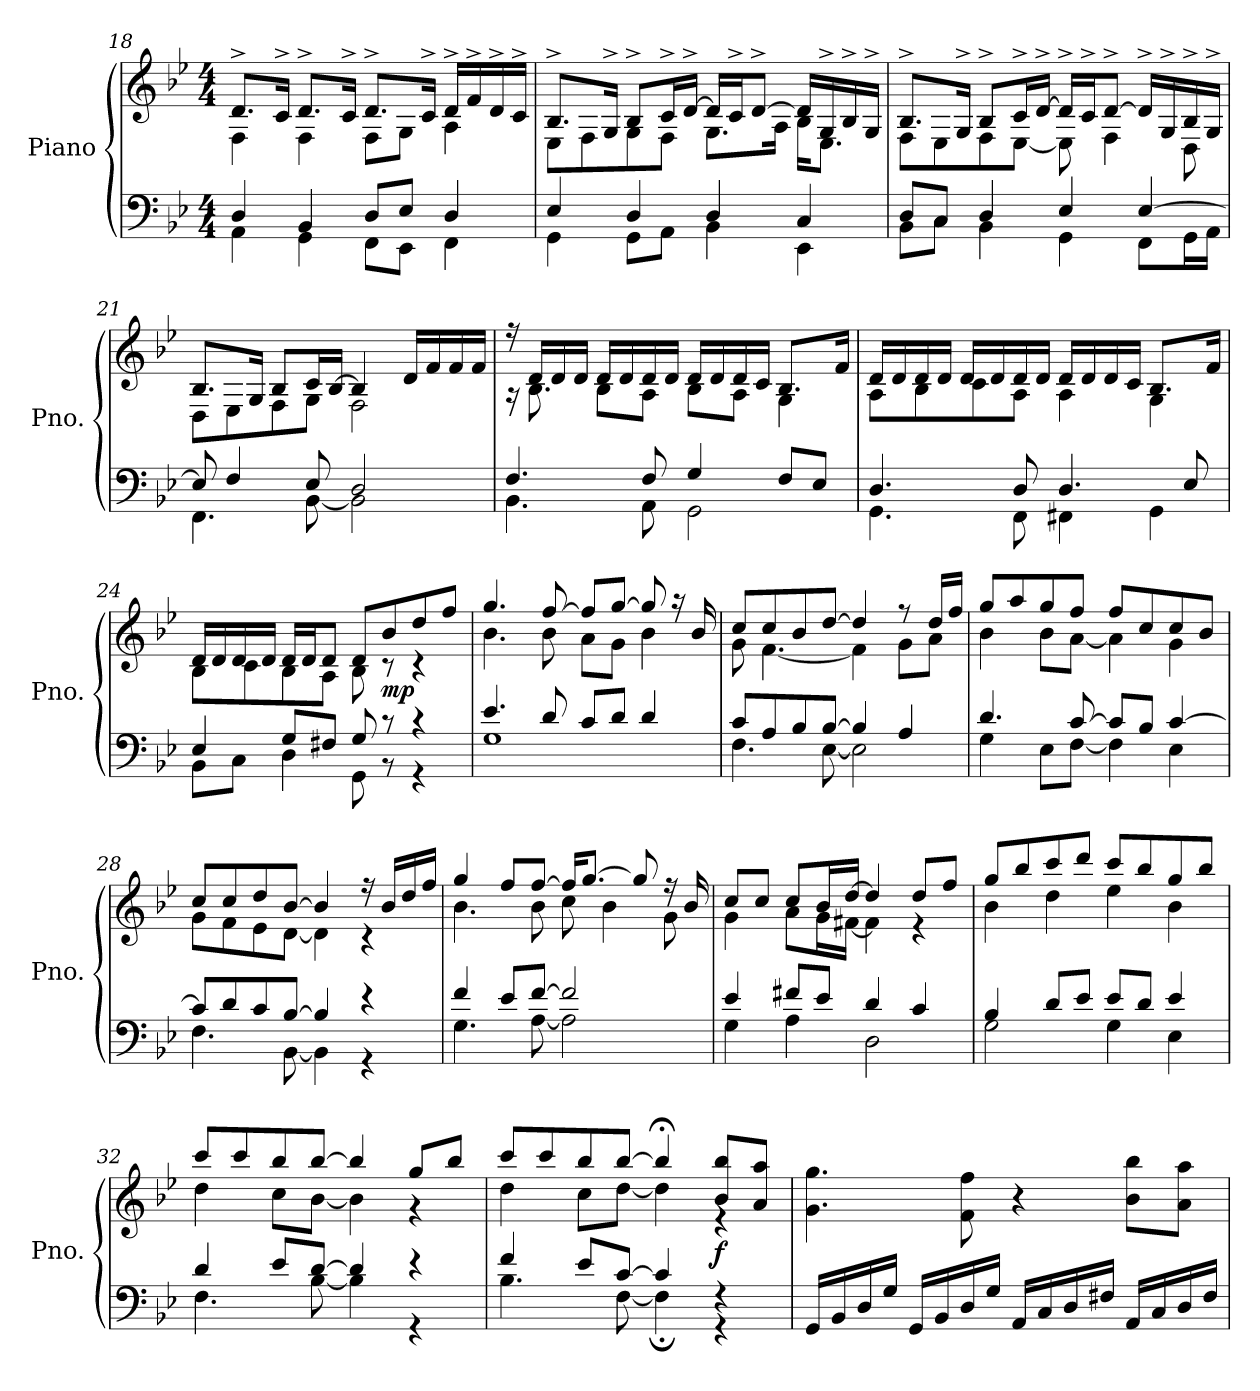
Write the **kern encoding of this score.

**kern	**kern	**dynam
*part1	*part1	*part1
*staff2	*staff1	*staff1/2
*I"Piano	*	*
*I'Pno.	*	*
*clefF4	*clefG2	*
*k[b-e-]	*k[b-e-]	*
*M4/4	*M4/4	*
=18	=18	=18
*^	*^	*
4D/	4AA\	8.d^/L	4F\	.
.	.	16c^/Jk	.	.
4BB-/	4GG\	8.d^/L	4F\	.
.	.	16c^/Jk	.	.
8D/L	8FF\L	8.d^/L	8F\L	.
8E-/J	8EE-\J	.	8G\J	.
.	.	16c^/Jk	.	.
4D/	4FF\	16d^/LL	4A\	.
.	.	16f^/	.	.
.	.	16d^/	.	.
.	.	16c^/JJ	.	.
!!LO:LB:g=z	!!
=19	=19	=19	=19	=19
4E-/	4GG\	8.B-^/L	8E-\L	.
.	.	.	8F\	.
.	.	16G^/Jk	.	.
4D/	8GG\L	8B-^/L	8G\	.
.	8AA\J	16c^/L	8F\J	.
.	.	[16d^/JJ	.	.
4D/	4BB-\	16d/LL]	8.G\L	.
.	.	16c^/J	.	.
.	.	[8d^/J	.	.
.	.	.	16A\Jk	.
4C/	4EE-\	16d/LL]	16B-\KL	.
.	.	16G^/	8.E-\J	.
.	.	16B-^/	.	.
.	.	16G^/JJ	.	.
=20	=20	=20	=20	=20
8D/L	8BB-\L	8.B-^/L	8F\L	.
8C/J	8C\J	.	8E-\	.
.	.	16G^/Jk	.	.
4D/	4BB-\	8B-^/L	8F\	.
.	.	16c^/L	[8E-\J	.
.	.	[16d^/JJ	.	.
4E-/	4GG\	16d^/LL]	8E-\]	.
.	.	16c^/J	.	.
.	.	[8d^/J	4F\	.
[4E-/	8FF\L	16d^/LL]	.	.
.	.	16G^/	.	.
.	16GG\L	16B-^/	8D\	.
.	16AA\JJ	16G^/JJ	.	.
=21	=21	=21	=21	=21
8E-/]	4.FF\	8.B-/L	8D\L	.
4F/	.	.	8E-\	.
.	.	16G/Jk	.	.
.	.	8B-/L	8F\	.
8E-/	[8BB-\	16c/L	8G\J	.
.	.	[16B-/JJ	.	.
2D/	2BB-\]	4B-/]	2F\	.
.	.	16d/LL	.	.
.	.	16f/	.	.
.	.	16f/	.	.
.	.	16f/JJ	.	.
=22	=22	=22	=22	=22
4.F/	4.BB-\	16r	16r	.
.	.	16d/LL	8.B-\	.
.	.	16d/	.	.
.	.	16d/JJ	.	.
.	.	16d/LL	8B-\L	.
.	.	16d/	.	.
8F/	8AA\	16d/	8A\J	.
.	.	16d/JJ	.	.
4G/	2GG\	16d/LL	8B-\L	.
.	.	16d/	.	.
.	.	16d/	8A\J	.
.	.	16c/JJ	.	.
8F/L	.	8.B-/L	4G\	.
8E-/J	.	.	.	.
.	.	16f/Jk	.	.
!!LO:LB:g=z	!!
=23	=23	=23	=23	=23
4.D/	4.GG\	16d/LL	8A\L	.
.	.	16d/	.	.
.	.	16d/	8B-\	.
.	.	16d/JJ	.	.
.	.	16d/LL	8c\	.
.	.	16d/	.	.
8D/	8FF\	16d/	8A\J	.
.	.	16d/JJ	.	.
4.D/	4FF#X\	16d/LL	4A\	.
.	.	16d/	.	.
.	.	16d/	.	.
.	.	16c/JJ	.	.
.	4GG\	8.B-/L	4G\	.
8E-/	.	.	.	.
.	.	16f/Jk	.	.
=24	=24	=24	=24	=24
4E-/	8BB-\L	16d/LL	8B-\L	.
.	.	16d/	.	.
.	8C\J	16d/	8c\	.
.	.	16d/JJ	.	.
8G/L	4D\	16d/LL	8B-\	.
.	.	16d/J	.	.
8F#X/J	.	8d/J	8A\J	.
8G/	8GG\	8d/L	8B-\	.
!	!	!	!	!LO:DY:b
8r	8r	8b-/	8r	mp
4r	4r	8dd/	4r	.
.	.	8ff/J	.	.
=25	=25	=25	=25	=25
4.e-/	1G	4.gg/	4.b-\	.
8d/	.	[8ff/	8b-\	.
8c/L	.	8ff/L]	8a\L	.
8d/J	.	[8gg/J	8g\J	.
4d/	.	8gg/]	4b-\	.
.	.	16r	.	.
.	.	16b-/	.	.
=26	=26	=26	=26	=26
8c/L	4.F\	8cc/L	8g\	.
8A/	.	8cc/	[4.f\	.
8B-/	.	8b-/	.	.
[8B-/J	[8E-\	[8dd/J	.	.
4B-/]	2E-\]	4dd/]	4f\]	.
4A/	.	8r	8g\L	.
.	.	16dd/LL	8a\J	.
.	.	16ff/JJ	.	.
=27	=27	=27	=27	=27
4.d/	4G\	8gg/L	4b-\	.
.	.	8aa/	.	.
.	8E-\L	8gg/	8b-\L	.
[8c/	[8F\J	8ff/J	[8a\J	.
8c/L]	4F\]	8ff/L	4a\]	.
8B-/J	.	8cc/	.	.
[4c/	4E-\	8cc/	4g\	.
.	.	8b-/J	.	.
!!LO:PB:g=z	!!
=28	=28	=28	=28	=28
8c/L]	4.F\	8cc/L	8g\L	.
8d/	.	8cc/	8f\	.
8c/	.	8dd/	8e-\	.
[8B-/J	[8BB-\	[8b-/J	[8d\J	.
4B-/]	4BB-\]	4b-/]	4d\]	.
4r	4r	16r	4r	.
.	.	16b-/LL	.	.
.	.	16dd/	.	.
.	.	16ff/JJ	.	.
=29	=29	=29	=29	=29
4f/	4.G\	4gg/	4.b-\	.
8e-/L	.	8ff/L	.	.
[8f/J	[8A\	[8ff/J	8b-\	.
2f/]	2A\]	16ff/KL]	8cc\	.
.	.	[8.gg/J	.	.
.	.	.	4b-\	.
.	.	8gg/]	.	.
.	.	16r	8g\	.
.	.	16b-/	.	.
=30	=30	=30	=30	=30
4e-/	4G\	8cc/L	4g\	.
.	.	8cc/J	.	.
8f#X/L	4A\	8cc/L	8a\L	.
8e-/J	.	16b-/L	16g\L	.
.	.	[16dd/JJ	[16f#X\JJ	.
4d/	2D\	4dd/]	4f#\]	.
4c/	.	8dd/L	4r	.
.	.	8ff/J	.	.
=31	=31	=31	=31	=31
4B-/	2G\	8gg/L	4b-\	.
.	.	8bb-/	.	.
8d/L	.	8ccc/	4dd\	.
8e-/J	.	8ddd/J	.	.
8e-/L	4G\	8ccc/L	4ee-\	.
8d/J	.	8bb-/	.	.
4e-/	4E-\	8gg/	4b-\	.
.	.	8bb-/J	.	.
=32	=32	=32	=32	=32
4d/	4.F\	8ccc/L	4dd\	.
.	.	8ccc/	.	.
8e-/L	.	8bb-/	8cc\L	.
[8d/J	[8B-\	[8bb-/J	[8b-\J	.
4d/]	4B-\]	4bb-/]	4b-\]	.
4r	4r	8gg/L	4r	.
.	.	8bb-/J	.	.
!!LO:LB:g=z	!!
=33	=33	=33	=33	=33
4f/	4.B-\	8ccc/L	4dd\	.
.	.	8ccc/	.	.
8e-/L	.	8bb-/	8cc\L	.
[8c/J	[8F\	[8bb-/J	[8dd\J	.
4c/]	4F;\]	4bb-;</]	4dd\]	.
!	!	!	!	!LO:DY:b
4rF	4r	8b-/ 8bb-/L	4re	f
.	.	8a/ 8aa/J	.	.
*v	*v	*	*	*
*	*v	*v	*
=34	=34	=34
16GG/LL	4.g\ 4.gg\	.
16BB-/	.	.
16D/	.	.
16G/JJ	.	.
16GG/LL	.	.
16BB-/	.	.
16D/	8f\ 8ff\	.
16G/JJ	.	.
16AA/LL	4r	.
16C/	.	.
16D/	.	.
16F#X/JJ	.	.
16AA/LL	8b-\ 8bb-\L	.
16C/	.	.
16D/	8a\ 8aa\J	.
16F#/JJ	.	.
=	=	=
*-	*-	*-
